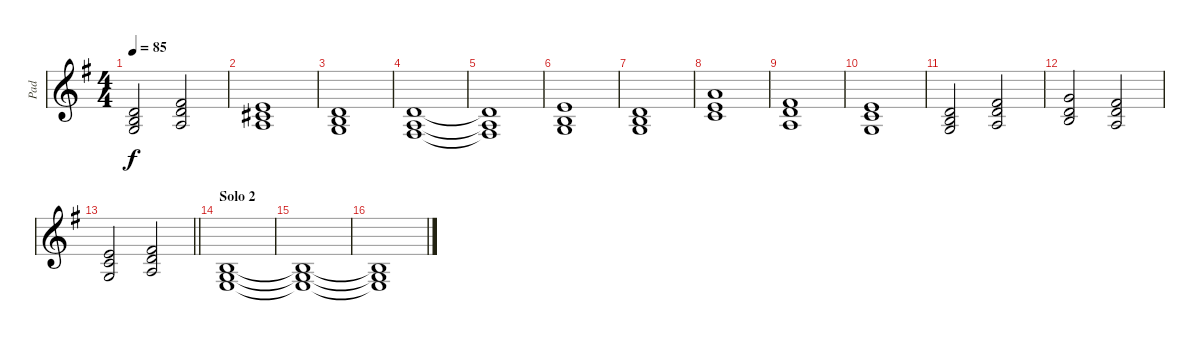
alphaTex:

\track ("Pad" "Pad") {instrument pad2warm}
\staff {score}
\tuning (E4 B3 G3 D3 A2 E2) {hide}
\ts (4 4)
\tempo 85
\clef g2
\ks g
(3.2 0.3 9.4).2{dy f} (2.1 3.2 2.3).2 |
(0.1 2.2 2.3).1 |
(0.2 0.3 17.5).1 |
(3.2 2.3 4.4).1 |
(3.2{t} 2.3{t} 4.4{t}).1 |
(0.1 0.2 0.3).1 |
(3.2 4.3 5.4).1 |
(0.1 1.2 14.3).1 |
(2.1 3.2 2.3).1 |
(0.1 1.2 0.3).1 |
(3.2 0.3 9.4).2 (2.1 3.2 2.3).2 |
(3.1 0.2 7.3).2 (2.1 3.2 2.3).2 |
\barLineRight lightlight
(0.1 1.2 0.3).2 (2.1 3.2 2.3).2 |
\section ("" "Solo 2")
(0.2 0.3 2.4).1{volume 10 instrument pad2warm} |
(0.2{t} 0.3{t} 2.4{t}).1 |
(0.2{t} 0.3{t} 2.4{t}).1
